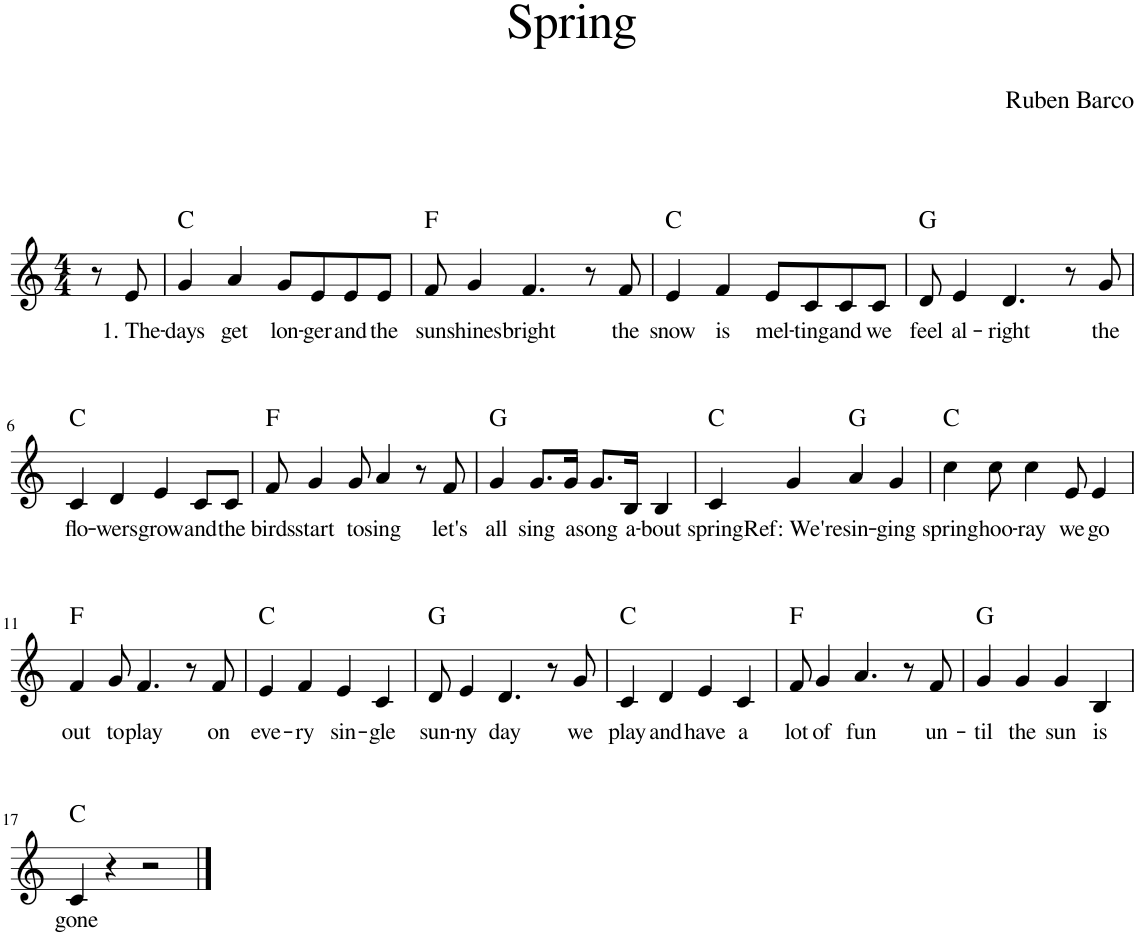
**kern	**text	**harte
*part1	*part1	*part1
*staff1	*staff1	*
*I"Stimme	*	*
*I'St.	*	*
*clefG2	*	*
*k[]	*	*
*M4/4	*	*
=1	=1	=1
8r	.	.
!	!LO:LY:b	!
8e/	1. The-	.
=2	=2	=2
!	!LO:LY:b	!
4g/	-days	C:maj
!	!LO:LY:b	!
4a/	get	.
!	!LO:LY:b	!
8g/L	lon-	.
!	!LO:LY:b	!
8e/	-ger	.
!	!LO:LY:b	!
8e/	and	.
!	!LO:LY:b	!
8e/J	the	.
=3	=3	=3
!	!LO:LY:b	!
8f/	sun	F:maj
!	!LO:LY:b	!
4g/	shines	.
!	!LO:LY:b	!
4.f/	bright	.
8r	.	.
!	!LO:LY:b	!
8f/	the	.
=4	=4	=4
!	!LO:LY:b	!
4e/	snow	C:maj
!	!LO:LY:b	!
4f/	is	.
!	!LO:LY:b	!
8e/L	mel-	.
!	!LO:LY:b	!
8c/	-ting	.
!	!LO:LY:b	!
8c/	and	.
!	!LO:LY:b	!
8c/J	we	.
=5	=5	=5
!	!LO:LY:b	!
8d/	feel	G:maj
!	!LO:LY:b	!
4e/	al-	.
!	!LO:LY:b	!
4.d/	-right	.
8r	.	.
!	!LO:LY:b	!
8g/	the	.
!!LO:LB:g=z
=6	=6	=6
!	!LO:LY:b	!
4c/	flo-	C:maj
!	!LO:LY:b	!
4d/	-wers	.
!	!LO:LY:b	!
4e/	grow	.
!	!LO:LY:b	!
8c/L	and	.
!	!LO:LY:b	!
8c/J	the	.
=7	=7	=7
!	!LO:LY:b	!
8f/	birds	F:maj
!	!LO:LY:b	!
4g/	start	.
!	!LO:LY:b	!
8g/	to	.
!	!LO:LY:b	!
4a/	sing	.
8r	.	.
!	!LO:LY:b	!
8f/	let's	.
=8	=8	=8
!	!LO:LY:b	!
4g/	all	G:maj
!	!LO:LY:b	!
8.g/L	sing	.
!	!LO:LY:b	!
16g/Jk	a	.
!	!LO:LY:b	!
8.g/L	song	.
!	!LO:LY:b	!
16B/Jk	a-	.
!	!LO:LY:b	!
4B/	-bout	.
=9	=9	=9
!	!LO:LY:b	!
4c/	spring	C:maj
!	!LO:LY:b	!
4g/	Ref: We're	.
!	!LO:LY:b	!
4a/	sin-	G:maj
!	!LO:LY:b	!
4g/	-ging	.
=10	=10	=10
!	!LO:LY:b	!
4cc\	spring	C:maj
!	!LO:LY:b	!
8cc\	hoo-	.
!	!LO:LY:b	!
4cc\	-ray	.
!	!LO:LY:b	!
8e/	we	.
!	!LO:LY:b	!
4e/	go	.
!!LO:LB:g=z
=11	=11	=11
!	!LO:LY:b	!
4f/	out	F:maj
!	!LO:LY:b	!
8g/	to	.
!	!LO:LY:b	!
4.f/	play	.
8r	.	.
!	!LO:LY:b	!
8f/	on	.
=12	=12	=12
!	!LO:LY:b	!
4e/	eve-	C:maj
!	!LO:LY:b	!
4f/	-ry	.
!	!LO:LY:b	!
4e/	sin-	.
!	!LO:LY:b	!
4c/	-gle	.
=13	=13	=13
!	!LO:LY:b	!
8d/	sun-	G:maj
!	!LO:LY:b	!
4e/	-ny	.
!	!LO:LY:b	!
4.d/	day	.
8r	.	.
!	!LO:LY:b	!
8g/	we	.
=14	=14	=14
!	!LO:LY:b	!
4c/	play	C:maj
!	!LO:LY:b	!
4d/	and	.
!	!LO:LY:b	!
4e/	have	.
!	!LO:LY:b	!
4c/	a	.
=15	=15	=15
!	!LO:LY:b	!
8f/	lot	F:maj
!	!LO:LY:b	!
4g/	of	.
!	!LO:LY:b	!
4.a/	fun	.
8r	.	.
!	!LO:LY:b	!
8f/	un-	.
=16	=16	=16
!	!LO:LY:b	!
4g/	-til	G:maj
!	!LO:LY:b	!
4g/	the	.
!	!LO:LY:b	!
4g/	sun	.
!	!LO:LY:b	!
4B/	is	.
!!LO:LB:g=z
=17	=17	=17
!	!LO:LY:b	!
4c/	gone	C:maj
4r	.	.
2r	.	.
==	==	==
*-	*-	*-
